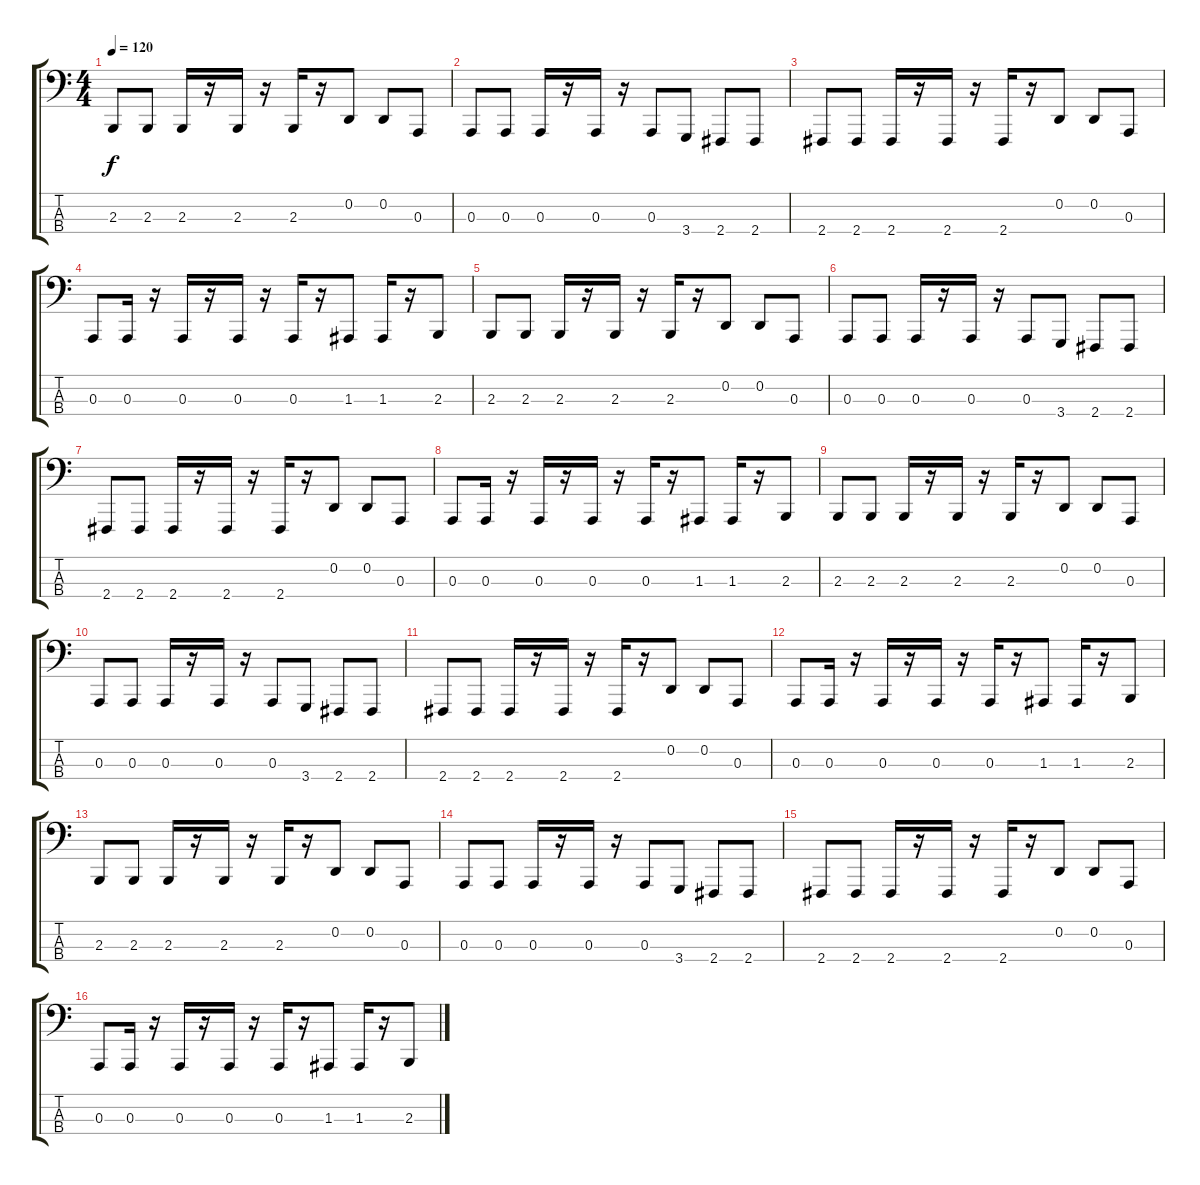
\track "" {instrument lead2sawtooth}
\staff {score tabs}
\tuning (G2 D2 A1 E1) {hide}
\ts (4 4)
\tempo 120
\clef f4
\ks c
2.3.8{dy f} 2.3.8 2.3.16 r.16 2.3.16 r.16 2.3.16 r.16 0.2.8 0.2.8 0.3.8 |
0.3.8 0.3.8 0.3.16 r.16 0.3.16 r.16 0.3.8 3.4.8 2.4.8 2.4.8 |
2.4.8 2.4.8 2.4.16 r.16 2.4.16 r.16 2.4.16 r.16 0.2.8 0.2.8 0.3.8 |
0.3.8 0.3.16 r.16 0.3.16 r.16 0.3.16 r.16 0.3.16 r.16 1.3.8 1.3.16 r.16 2.3.8 |
2.3.8 2.3.8 2.3.16 r.16 2.3.16 r.16 2.3.16 r.16 0.2.8 0.2.8 0.3.8 |
0.3.8 0.3.8 0.3.16 r.16 0.3.16 r.16 0.3.8 3.4.8 2.4.8 2.4.8 |
2.4.8 2.4.8 2.4.16 r.16 2.4.16 r.16 2.4.16 r.16 0.2.8 0.2.8 0.3.8 |
0.3.8 0.3.16 r.16 0.3.16 r.16 0.3.16 r.16 0.3.16 r.16 1.3.8 1.3.16 r.16 2.3.8 |
2.3.8 2.3.8 2.3.16 r.16 2.3.16 r.16 2.3.16 r.16 0.2.8 0.2.8 0.3.8 |
0.3.8 0.3.8 0.3.16 r.16 0.3.16 r.16 0.3.8 3.4.8 2.4.8 2.4.8 |
2.4.8 2.4.8 2.4.16 r.16 2.4.16 r.16 2.4.16 r.16 0.2.8 0.2.8 0.3.8 |
0.3.8 0.3.16 r.16 0.3.16 r.16 0.3.16 r.16 0.3.16 r.16 1.3.8 1.3.16 r.16 2.3.8 |
2.3.8 2.3.8 2.3.16 r.16 2.3.16 r.16 2.3.16 r.16 0.2.8 0.2.8 0.3.8 |
0.3.8 0.3.8 0.3.16 r.16 0.3.16 r.16 0.3.8 3.4.8 2.4.8 2.4.8 |
2.4.8 2.4.8 2.4.16 r.16 2.4.16 r.16 2.4.16 r.16 0.2.8 0.2.8 0.3.8 |
0.3.8 0.3.16 r.16 0.3.16 r.16 0.3.16 r.16 0.3.16 r.16 1.3.8 1.3.16 r.16 2.3.8
